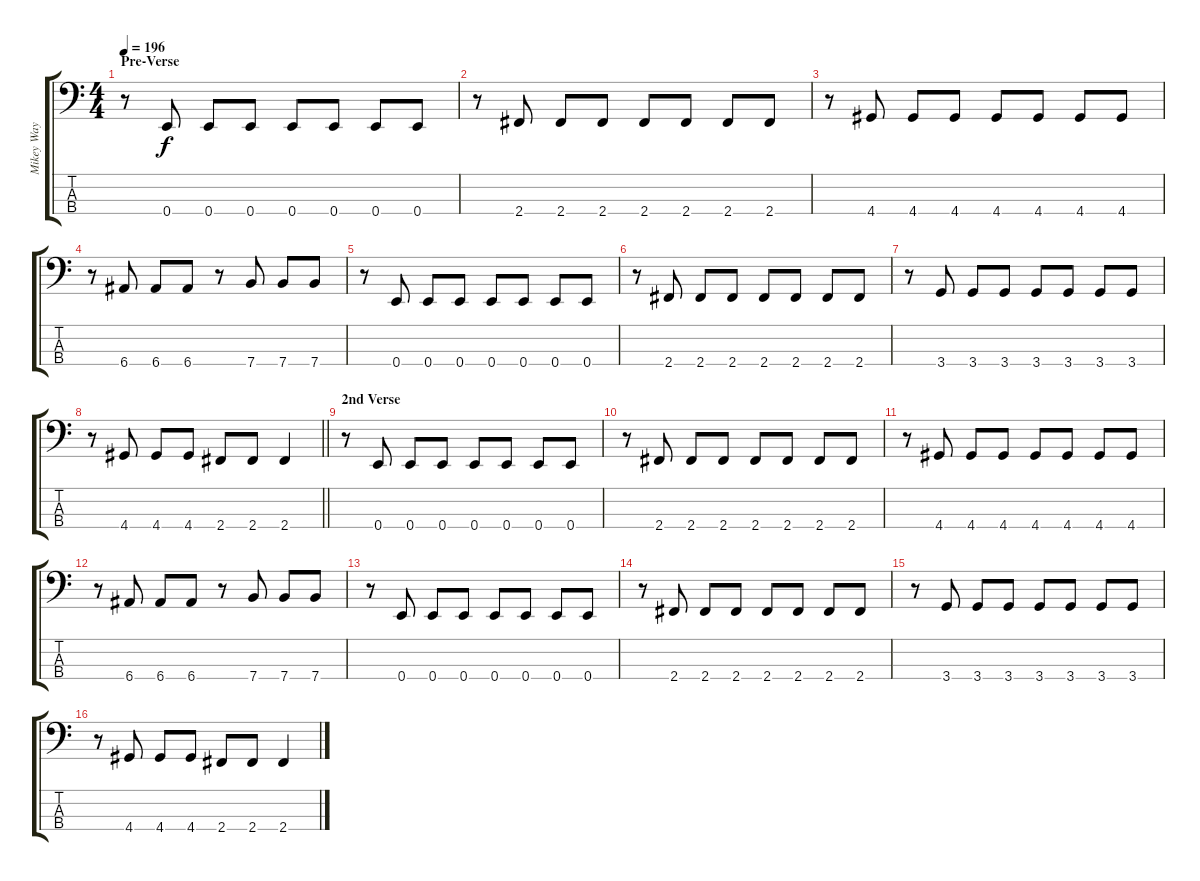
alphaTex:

\track ("Mikey Way" "Mikey Way") {instrument electricbasspick}
\staff {score tabs}
\tuning (G2 D2 A1 E1) {hide}
\ts (4 4)
\section ("" "Pre-Verse")
\tempo 196
\clef f4
\ks c
r.8{dy fff volume 14} 0.4.8{dy f} 0.4.8 0.4.8 0.4.8 0.4.8 0.4.8 0.4.8 |
r.8 2.4.8 2.4.8 2.4.8 2.4.8 2.4.8 2.4.8 2.4.8 |
r.8 4.4.8 4.4.8 4.4.8 4.4.8 4.4.8 4.4.8 4.4.8 |
r.8 6.4.8 6.4.8 6.4.8 r.8 7.4.8 7.4.8 7.4.8 |
r.8 0.4.8 0.4.8 0.4.8 0.4.8 0.4.8 0.4.8 0.4.8 |
r.8 2.4.8 2.4.8 2.4.8 2.4.8 2.4.8 2.4.8 2.4.8 |
r.8 3.4.8 3.4.8 3.4.8 3.4.8 3.4.8 3.4.8 3.4.8 |
\barLineRight lightlight
r.8 4.4.8 4.4.8 4.4.8 2.4.8 2.4.8 2.4.4 |
\section ("" "2nd Verse")
r.8 0.4.8 0.4.8 0.4.8 0.4.8 0.4.8 0.4.8 0.4.8 |
r.8 2.4.8 2.4.8 2.4.8 2.4.8 2.4.8 2.4.8 2.4.8 |
r.8 4.4.8 4.4.8 4.4.8 4.4.8 4.4.8 4.4.8 4.4.8 |
r.8 6.4.8 6.4.8 6.4.8 r.8 7.4.8 7.4.8 7.4.8 |
r.8 0.4.8 0.4.8 0.4.8 0.4.8 0.4.8 0.4.8 0.4.8 |
r.8 2.4.8 2.4.8 2.4.8 2.4.8 2.4.8 2.4.8 2.4.8 |
r.8 3.4.8 3.4.8 3.4.8 3.4.8 3.4.8 3.4.8 3.4.8 |
r.8 4.4.8 4.4.8 4.4.8 2.4.8 2.4.8 2.4.4
